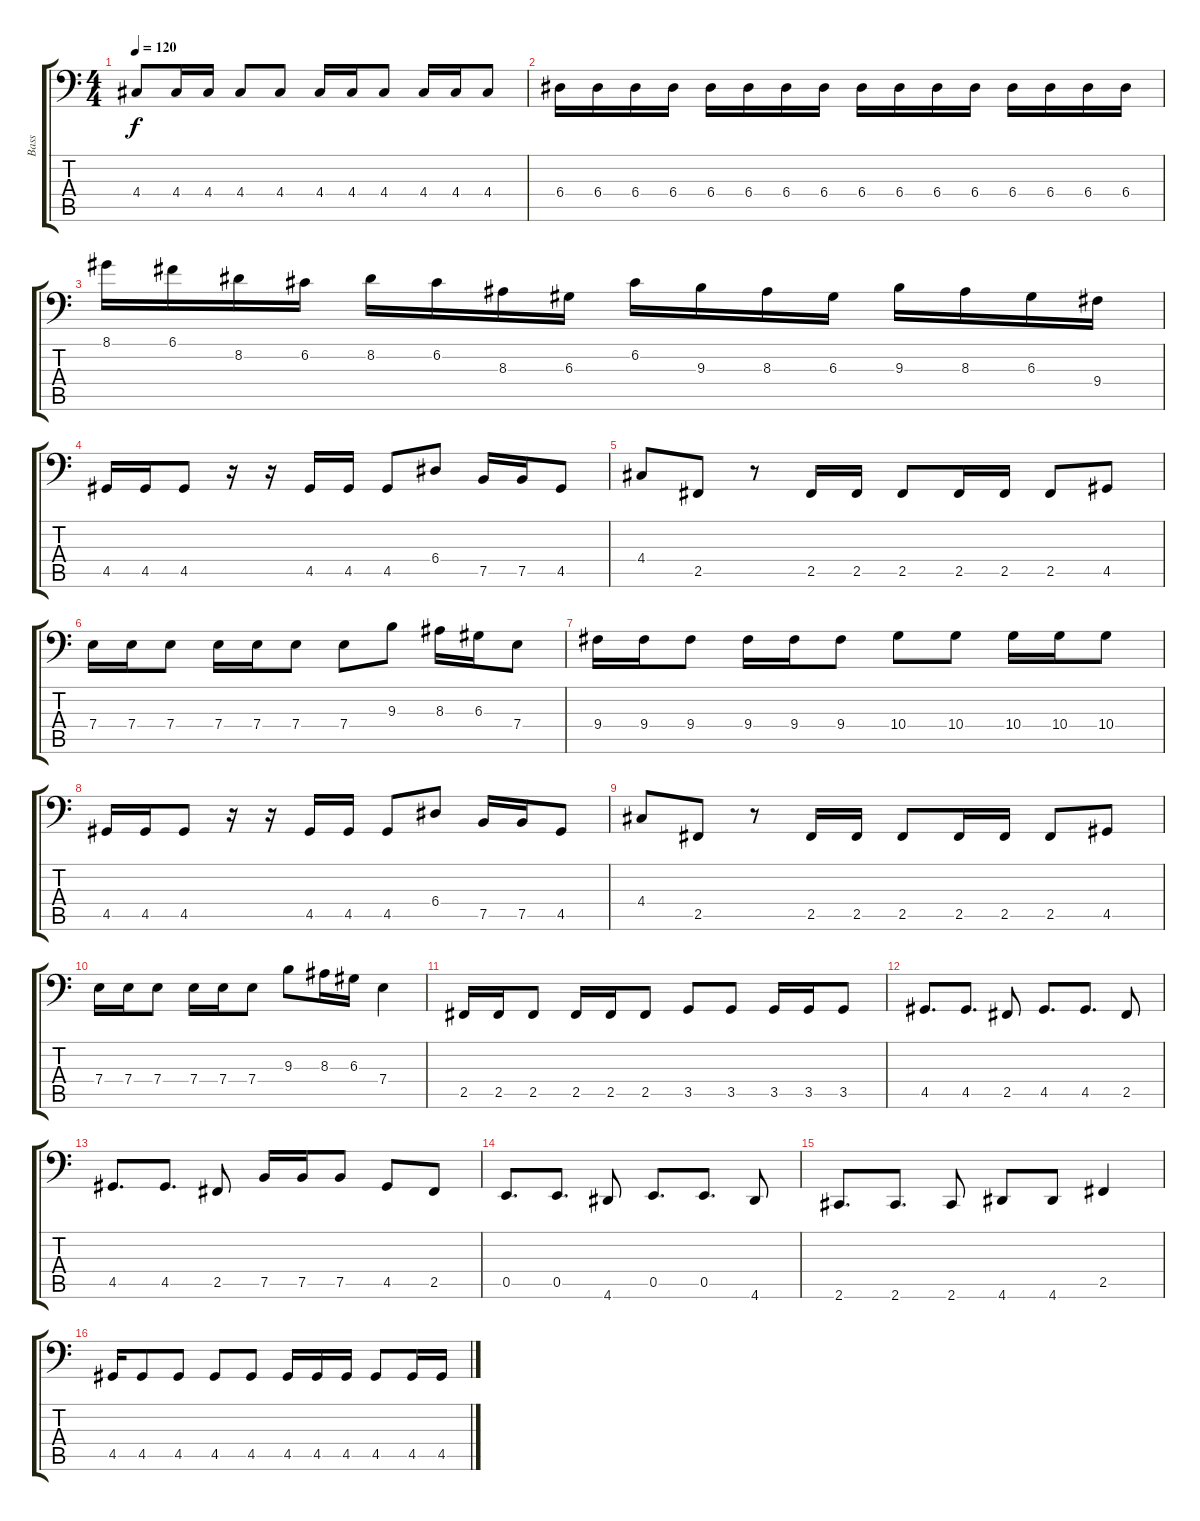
\track ("Bass" "Bass") {instrument electricbassfinger}
\staff {score tabs}
\tuning (C3 G2 D2 A1 E1 B0) {hide}
\ts (4 4)
\tempo 120
\clef f4
\ks c
4.4.8{dy f} 4.4.16 4.4.16 4.4.8 4.4.8 4.4.16 4.4.16 4.4.8 4.4.16 4.4.16 4.4.8 |
6.4.16 6.4.16 6.4.16 6.4.16 6.4.16 6.4.16 6.4.16 6.4.16 6.4.16 6.4.16 6.4.16 6.4.16 6.4.16 6.4.16 6.4.16 6.4.16 |
8.1.16 6.1.16 8.2.16 6.2.16 8.2.16 6.2.16 8.3.16 6.3.16 6.2.16 9.3.16 8.3.16 6.3.16 9.3.16 8.3.16 6.3.16 9.4.16 |
4.5.16 4.5.16 4.5.8 r.16 r.16 4.5.16 4.5.16 4.5.8 6.4.8 7.5.16 7.5.16 4.5.8 |
4.4.8 2.5.8 r.8 2.5.16 2.5.16 2.5.8 2.5.16 2.5.16 2.5.8 4.5.8 |
7.4.16 7.4.16 7.4.8 7.4.16 7.4.16 7.4.8 7.4.8 9.3.8 8.3.16 6.3.16 7.4.8 |
9.4.16 9.4.16 9.4.8 9.4.16 9.4.16 9.4.8 10.4.8 10.4.8 10.4.16 10.4.16 10.4.8 |
4.5.16 4.5.16 4.5.8 r.16 r.16 4.5.16 4.5.16 4.5.8 6.4.8 7.5.16 7.5.16 4.5.8 |
4.4.8 2.5.8 r.8 2.5.16 2.5.16 2.5.8 2.5.16 2.5.16 2.5.8 4.5.8 |
7.4.16 7.4.16 7.4.8 7.4.16 7.4.16 7.4.8 9.3.8 8.3.16 6.3.16 7.4.4 |
2.5.16 2.5.16 2.5.8 2.5.16 2.5.16 2.5.8 3.5.8 3.5.8 3.5.16 3.5.16 3.5.8 |
4.5.8{d} 4.5.8{d} 2.5.8 4.5.8{d} 4.5.8{d} 2.5.8 |
4.5.8{d} 4.5.8{d} 2.5.8 7.5.16 7.5.16 7.5.8 4.5.8 2.5.8 |
0.5.8{d} 0.5.8{d} 4.6.8 0.5.8{d} 0.5.8{d} 4.6.8 |
2.6.8{d} 2.6.8{d} 2.6.8 4.6.8 4.6.8 2.5.4 |
4.5.16 4.5.8 4.5.8 4.5.8 4.5.8 4.5.16 4.5.16 4.5.16 4.5.8 4.5.16 4.5.16
